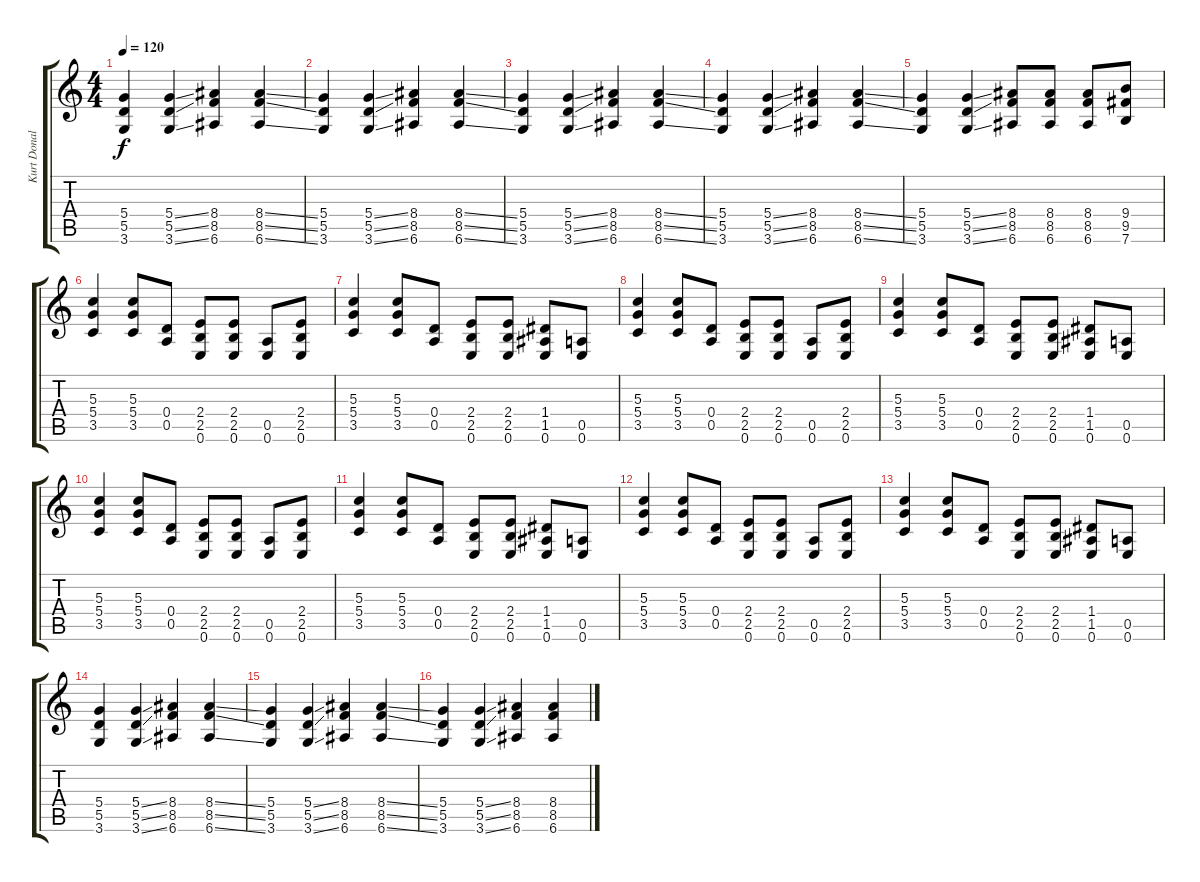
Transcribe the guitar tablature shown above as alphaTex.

\track ("Kurt Donald Cobain (Guitare)" "Kurt Donal") {instrument distortionguitar}
\staff {score tabs}
\tuning (E4 B3 G3 D3 A2 E2) {hide}
\ts (4 4)
\tempo 120
\clef g2
\ks c
(5.4 5.5 3.6).4{dy f} (5.4{ss} 5.5{ss} 3.6{ss}).4 (8.4 8.5 6.6).4 (8.4{ss} 8.5{ss} 6.6{ss}).4 |
(5.4 5.5 3.6).4 (5.4{ss} 5.5{ss} 3.6{ss}).4 (8.4 8.5 6.6).4 (8.4{ss} 8.5{ss} 6.6{ss}).4 |
(5.4 5.5 3.6).4 (5.4{ss} 5.5{ss} 3.6{ss}).4 (8.4 8.5 6.6).4 (8.4{ss} 8.5{ss} 6.6{ss}).4 |
(5.4 5.5 3.6).4 (5.4{ss} 5.5{ss} 3.6{ss}).4 (8.4 8.5 6.6).4 (8.4{ss} 8.5{ss} 6.6{ss}).4 |
(5.4 5.5 3.6).4 (5.4{ss} 5.5{ss} 3.6{ss}).4 (8.4 8.5 6.6).8 (8.4 8.5 6.6).8 (8.4 8.5 6.6).8 (9.4 9.5 7.6).8 |
(5.3 5.4 3.5).4 (5.3 5.4 3.5).8 (0.4 0.5).8 (2.4 2.5 0.6).8 (2.4 2.5 0.6).8 (0.5 0.6).8 (2.4 2.5 0.6).8 |
(5.3 5.4 3.5).4 (5.3 5.4 3.5).8 (0.4 0.5).8 (2.4 2.5 0.6).8 (2.4 2.5 0.6).8 (1.4 1.5 0.6).8 (0.5 0.6).8 |
(5.3 5.4 3.5).4 (5.3 5.4 3.5).8 (0.4 0.5).8 (2.4 2.5 0.6).8 (2.4 2.5 0.6).8 (0.5 0.6).8 (2.4 2.5 0.6).8 |
(5.3 5.4 3.5).4 (5.3 5.4 3.5).8 (0.4 0.5).8 (2.4 2.5 0.6).8 (2.4 2.5 0.6).8 (1.4 1.5 0.6).8 (0.5 0.6).8 |
(5.3 5.4 3.5).4 (5.3 5.4 3.5).8 (0.4 0.5).8 (2.4 2.5 0.6).8 (2.4 2.5 0.6).8 (0.5 0.6).8 (2.4 2.5 0.6).8 |
(5.3 5.4 3.5).4 (5.3 5.4 3.5).8 (0.4 0.5).8 (2.4 2.5 0.6).8 (2.4 2.5 0.6).8 (1.4 1.5 0.6).8 (0.5 0.6).8 |
(5.3 5.4 3.5).4 (5.3 5.4 3.5).8 (0.4 0.5).8 (2.4 2.5 0.6).8 (2.4 2.5 0.6).8 (0.5 0.6).8 (2.4 2.5 0.6).8 |
(5.3 5.4 3.5).4 (5.3 5.4 3.5).8 (0.4 0.5).8 (2.4 2.5 0.6).8 (2.4 2.5 0.6).8 (1.4 1.5 0.6).8 (0.5 0.6).8 |
(5.4 5.5 3.6).4 (5.4{ss} 5.5{ss} 3.6{ss}).4 (8.4 8.5 6.6).4 (8.4{ss} 8.5{ss} 6.6{ss}).4 |
(5.4 5.5 3.6).4 (5.4{ss} 5.5{ss} 3.6{ss}).4 (8.4 8.5 6.6).4 (8.4{ss} 8.5{ss} 6.6{ss}).4 |
(5.4 5.5 3.6).4 (5.4{ss} 5.5{ss} 3.6{ss}).4 (8.4 8.5 6.6).4 (8.4{ss} 8.5{ss} 6.6{ss}).4
